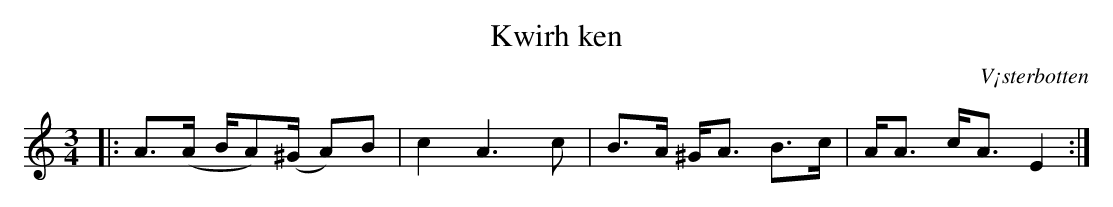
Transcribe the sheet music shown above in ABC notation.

X:1
T:Kwirh ken
O:V¡sterbotten
M:3/4
L:1/8
K:Am
|: A>(A B/A)(^G/ A)B | c2 A3c | B>A ^G<A B>c | A<A c<A E2 :|
